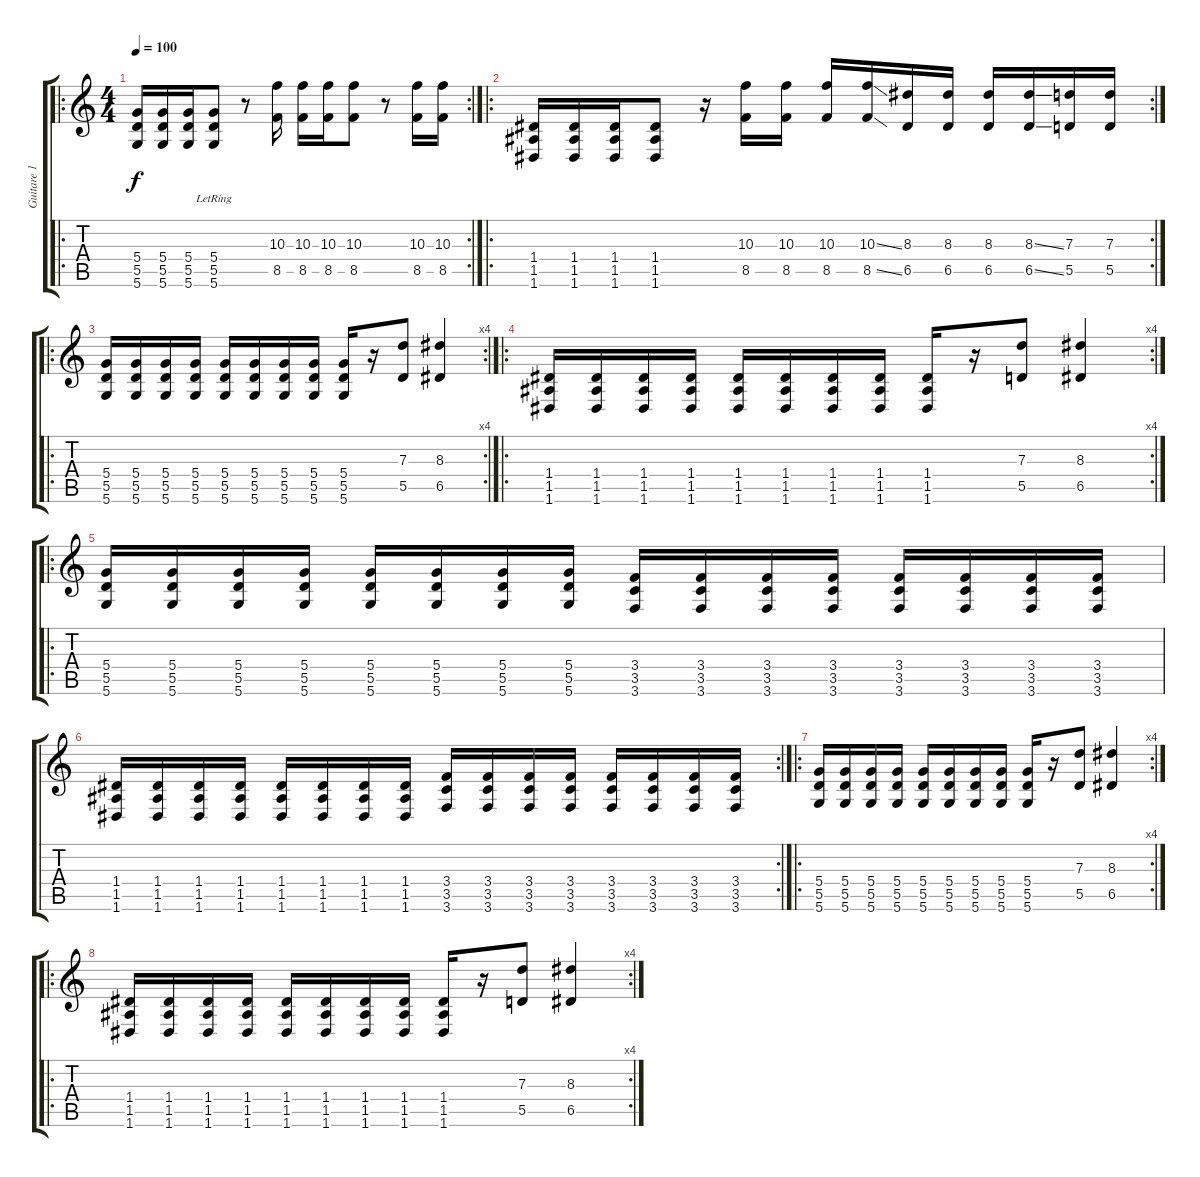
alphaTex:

\track ("Guitare 1 (Jerry)" "Guitare 1 ") {instrument overdrivenguitar}
\staff {score tabs}
\tuning (E4 B3 G3 D3 A2 D2) {hide}
\ro
\rc 2
\ts (4 4)
\tempo 100
\clef g2
\ks c
(5.4 5.5 5.6).16{dy f instrument overdrivenguitar} (5.4 5.5 5.6).16 (5.4 5.5 5.6).16 (5.4{lr} 5.5{lr} 5.6{lr}).8 r.8 (10.3 8.5).16 (10.3 8.5).16 (10.3 8.5).16 (10.3 8.5).8 r.8 (10.3 8.5).16 (10.3 8.5).16 |
\ro
\rc 2
(1.4 1.5 1.6).16 (1.4 1.5 1.6).16 (1.4 1.5 1.6).16 (1.4 1.5 1.6).8 r.16 (10.3 8.5).16 (10.3 8.5).16 (10.3 8.5).16 (10.3{ss} 8.5{ss}).16 (8.3 6.5).16 (8.3 6.5).16 (8.3 6.5).16 (8.3{ss} 6.5{ss}).16 (7.3 5.5).16 (7.3 5.5).16 |
\ro
\rc 4
(5.4 5.5 5.6).16 (5.4 5.5 5.6).16 (5.4 5.5 5.6).16 (5.4 5.5 5.6).16 (5.4 5.5 5.6).16 (5.4 5.5 5.6).16 (5.4 5.5 5.6).16 (5.4 5.5 5.6).16 (5.4 5.5 5.6).16 r.16 (7.3 5.5).8 (8.3 6.5).4 |
\ro
\rc 4
(1.4 1.5 1.6).16 (1.4 1.5 1.6).16 (1.4 1.5 1.6).16 (1.4 1.5 1.6).16 (1.4 1.5 1.6).16 (1.4 1.5 1.6).16 (1.4 1.5 1.6).16 (1.4 1.5 1.6).16 (1.4 1.5 1.6).16 r.16 (7.3 5.5).8 (8.3 6.5).4 |
\ro
(5.4 5.5 5.6).16 (5.4 5.5 5.6).16 (5.4 5.5 5.6).16 (5.4 5.5 5.6).16 (5.4 5.5 5.6).16 (5.4 5.5 5.6).16 (5.4 5.5 5.6).16 (5.4 5.5 5.6).16 (3.4 3.5 3.6).16 (3.4 3.5 3.6).16 (3.4 3.5 3.6).16 (3.4 3.5 3.6).16 (3.4 3.5 3.6).16 (3.4 3.5 3.6).16 (3.4 3.5 3.6).16 (3.4 3.5 3.6).16 |
\rc 2
(1.4 1.5 1.6).16 (1.4 1.5 1.6).16 (1.4 1.5 1.6).16 (1.4 1.5 1.6).16 (1.4 1.5 1.6).16 (1.4 1.5 1.6).16 (1.4 1.5 1.6).16 (1.4 1.5 1.6).16 (3.4 3.5 3.6).16 (3.4 3.5 3.6).16 (3.4 3.5 3.6).16 (3.4 3.5 3.6).16 (3.4 3.5 3.6).16 (3.4 3.5 3.6).16 (3.4 3.5 3.6).16 (3.4 3.5 3.6).16 |
\ro
\rc 4
(5.4 5.5 5.6).16 (5.4 5.5 5.6).16 (5.4 5.5 5.6).16 (5.4 5.5 5.6).16 (5.4 5.5 5.6).16 (5.4 5.5 5.6).16 (5.4 5.5 5.6).16 (5.4 5.5 5.6).16 (5.4 5.5 5.6).16 r.16 (7.3 5.5).8 (8.3 6.5).4 |
\ro
\rc 4
(1.4 1.5 1.6).16 (1.4 1.5 1.6).16 (1.4 1.5 1.6).16 (1.4 1.5 1.6).16 (1.4 1.5 1.6).16 (1.4 1.5 1.6).16 (1.4 1.5 1.6).16 (1.4 1.5 1.6).16 (1.4 1.5 1.6).16 r.16 (7.3 5.5).8 (8.3 6.5).4
